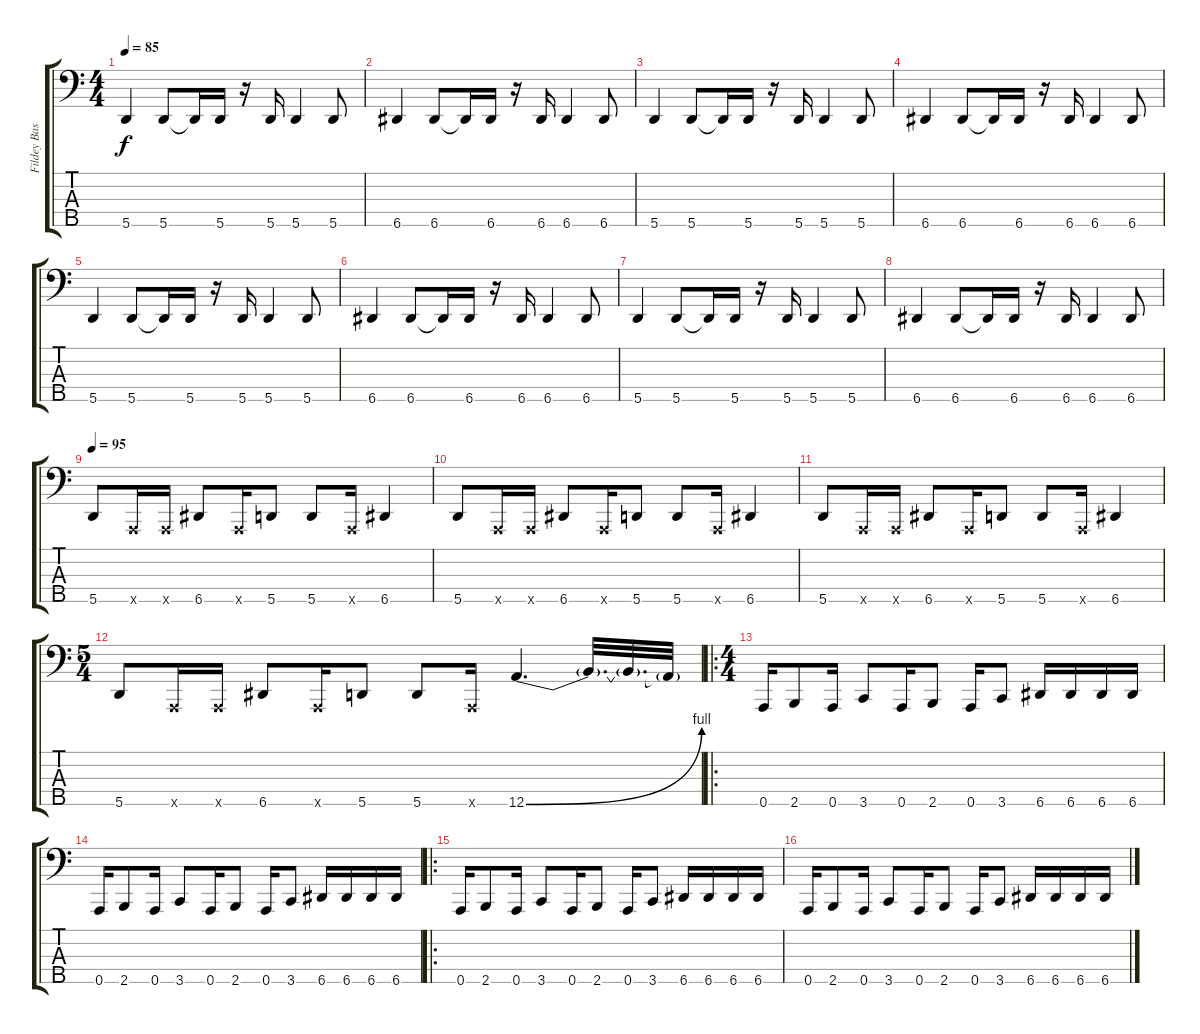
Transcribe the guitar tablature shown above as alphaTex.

\track ("Fildey Bass extra Sound" "Fildey Bas") {instrument electricbassfinger}
\staff {score tabs}
\tuning (F2 C2 G1 D1 A0) {hide}
\ts (4 4)
\tempo 85
\clef f4
\ks c
5.5.4{dy f} 5.5.8 5.5{t}.16 5.5.16 r.16 5.5.16 5.5.4 5.5.8 |
6.5.4 6.5.8 6.5{t}.16 6.5.16 r.16 6.5.16 6.5.4 6.5.8 |
5.5.4 5.5.8 5.5{t}.16 5.5.16 r.16 5.5.16 5.5.4 5.5.8 |
6.5.4 6.5.8 6.5{t}.16 6.5.16 r.16 6.5.16 6.5.4 6.5.8 |
5.5.4 5.5.8 5.5{t}.16 5.5.16 r.16 5.5.16 5.5.4 5.5.8 |
6.5.4 6.5.8 6.5{t}.16 6.5.16 r.16 6.5.16 6.5.4 6.5.8 |
5.5.4 5.5.8 5.5{t}.16 5.5.16 r.16 5.5.16 5.5.4 5.5.8 |
6.5.4 6.5.8 6.5{t}.16 6.5.16 r.16 6.5.16 6.5.4 6.5.8 |
\tempo 95
5.5.8 0.5{x}.16 0.5{x}.16 6.5.8 0.5{x}.16 5.5.8 5.5.8 0.5{x}.16 6.5.4 |
5.5.8 0.5{x}.16 0.5{x}.16 6.5.8 0.5{x}.16 5.5.8 5.5.8 0.5{x}.16 6.5.4 |
5.5.8 0.5{x}.16 0.5{x}.16 6.5.8 0.5{x}.16 5.5.8 5.5.8 0.5{x}.16 6.5.4 |
\ts (5 4)
5.5.8 0.5{x}.16 0.5{x}.16 6.5.8 0.5{x}.16 5.5.8 5.5.8 0.5{x}.16 12.5{be (bend 0 0 60 4)}.4{d} 12.5{t}.32{d} 12.5{t}.32{d} 12.5{t}.32 |
\ro
\ts (4 4)
0.5.16 2.5.8 0.5.16 3.5.8 0.5.16 2.5.8 0.5.16 3.5.8 6.5.16 6.5.16 6.5.16 6.5.16 |
0.5.16 2.5.8 0.5.16 3.5.8 0.5.16 2.5.8 0.5.16 3.5.8 6.5.16 6.5.16 6.5.16 6.5.16 |
\ro
0.5.16 2.5.8 0.5.16 3.5.8 0.5.16 2.5.8 0.5.16 3.5.8 6.5.16 6.5.16 6.5.16 6.5.16 |
0.5.16 2.5.8 0.5.16 3.5.8 0.5.16 2.5.8 0.5.16 3.5.8 6.5.16 6.5.16 6.5.16 6.5.16
